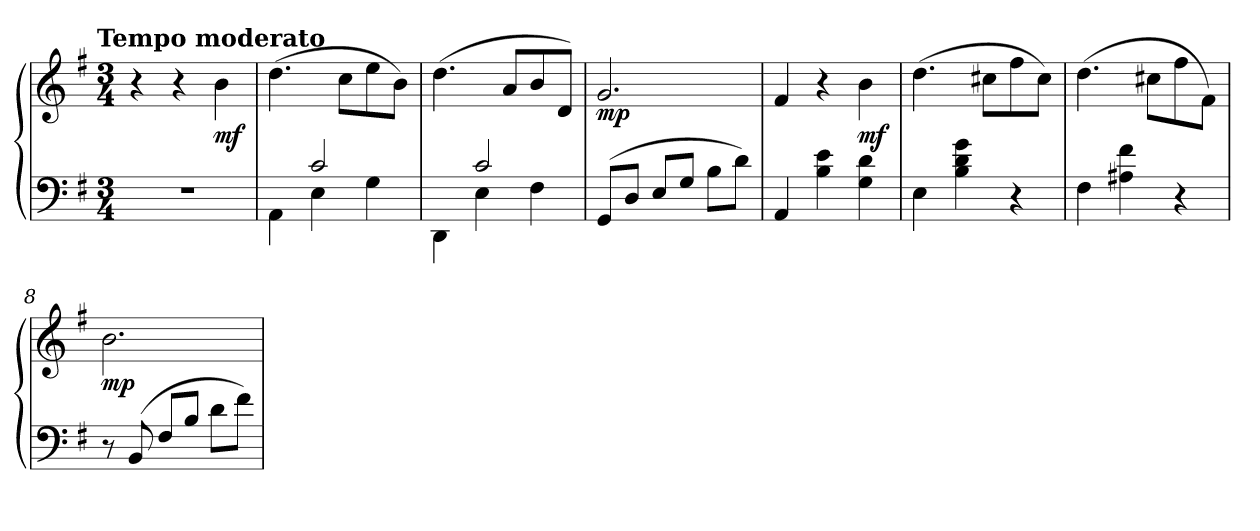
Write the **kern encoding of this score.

**kern	**kern	**dynam
*part1	*part1	*part1
*staff2	*staff1	*staff1/2
*clefF4	*clefG2	*
*k[f#]	*k[f#]	*
!!LO:TX:omd:t=Tempo moderato
*M3/4	*M3/4	*
*MM114	*MM114	*
=1	=1	=1
2.r	4r	.
.	4r	.
!	!	!LO:DY:b
.	4b\	mf
=2	=2	=2
*^	*	*
4AA\	4ryy	(>4.dd\	.
4E\	2c/	.	.
.	.	8cc\L	.
4G\	.	8ee\	.
.	.	8b\J)	.
=3	=3	=3	=3
4DD\	4ryy	(>4.dd\	.
4E\	2c/	.	.
.	.	8a/L	.
4F#\	.	8b/	.
.	.	8d/J)	.
*v	*v	*	*
=4	=4	=4
!	!	!LO:DY:b
(<8GG/L	2.g/	mp
8D/J	.	.
8E/L	.	.
8G/J	.	.
8B\L	.	.
8d\J)	.	.
=5	=5	=5
4AA/	4f#/	.
4B\ 4e\	4r	.
!	!	!LO:DY:b
4G\ 4d\	4b\	mf
=6	=6	=6
4E\	(>4.dd\	.
4B\ 4d\ 4g\	.	.
.	8cc#X\L	.
4r	8ff#\	.
.	8cc#\J)	.
=7	=7	=7
4F#\	(>4.dd\	.
4A#X\ 4f#\	.	.
.	8cc#X\L	.
4r	8ff#\	.
.	8f#\J)	.
=8	=8	=8
!	!	!LO:DY:b
8r	2.b\	mp
(>8BB/	.	.
8F#/L	.	.
8B/J	.	.
8d\L	.	.
8f#\J)	.	.
=	=	=
*-	*-	*-
